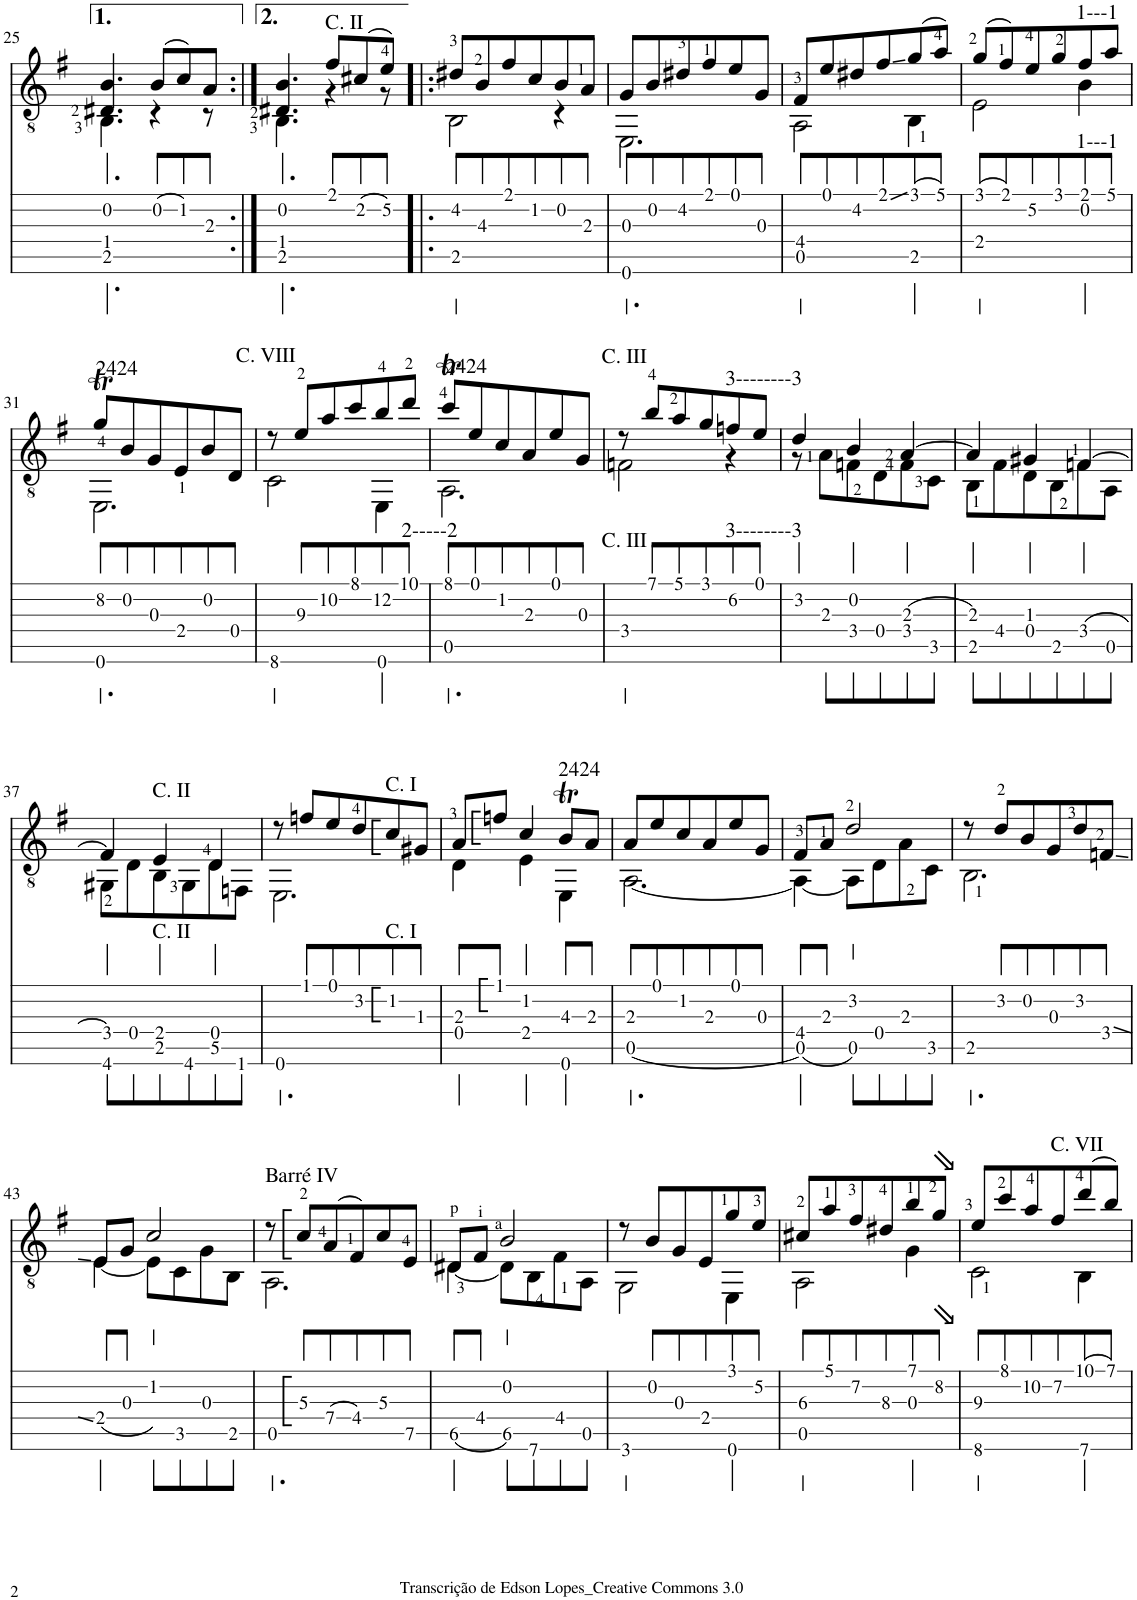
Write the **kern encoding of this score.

**kern	**kern
*part2	*part1
*staff2	*staff1
*I"Chitarra classica (Intavolatura)	*I"Guitar
!!LO:PB:g=z
*	*clefGv2
*k[f#]	*k[f#]
*M3/4	*M3/4
=25	=25
*^	*^
4.D#X/ 4.B/	4.BB\	4.D#X/ 4.B/	4.BB\
(8B/L	4r	(8B/L	4r
8c/)	.	8c/)	.
8A/J	8r	8A/J	8r
=26:|!	=26:|!	=26:|!	=26:|!
4.D#X/ 4.B/	4.BB\	4.D#X/ 4.B/	4.BB\
!	!	!LO:TX:a:t=C. II	!
8f#/L	4r	8f#/L	4r
(8c#X/	.	(8c#X/	.
8e/J)	8r	8e/J)	8r
=27!|:	=27!|:	=27!|:	=27!|:
8d#X/L	2BB\	8d#X/L	2BB\
8B/	.	8B/	.
8f#/	.	8f#/	.
8c/	.	8c/	.
8B/	4r	8B/	4r
8A/J	.	8A/J	.
=28	=28	=28	=28
8G/L	2.EE\	8G/L	2.EE\
8B/	.	8B/	.
8d#X/	.	8d#X/	.
8f#/	.	8f#/	.
8e/	.	8e/	.
8G/J	.	8G/J	.
=29	=29	=29	=29
8F#/L	2AA\	8F#/L	2AA\
8e/	.	8e/	.
8d#X/	.	8d#X/	.
8f#/	.	8f#/	.
(8g/	4BB\	(8g/	4BB\
8a/J)	.	8a/J)	.
=30	=30	=30	=30
(8g/L	2E\	(8g/L	2E\
8f#/)	.	8f#/)	.
8e/	.	8e/	.
8g/	.	8g/	.
!	!	!LO:TX:a:t=1---1	!
!LO:TX:a:t=1---1	!	!	!
8f#/	4B\	8f#/	4B\
8a/J	.	8a/J	.
!!LO:LB:g=z	!!
=31	=31	=31	=31
!	!	!LO:TX:a:t=2424	!
8g/L	2.EE\	8gT/L	2.EE\
8B/	.	8B/	.
8G/	.	8G/	.
8E/	.	8E/	.
8B/	.	8B/	.
8D/J	.	8D/J	.
=32	=32	=32	=32
!	!	!LO:TX:a:t=C. VIII	!
8r	2C\	8r	2C\
8e/L	.	8e/L	.
8a/	.	8a/	.
8cc/	.	8cc/	.
8b/	4EE\	8b/	4EE\
!LO:TX:a:t=2-----2	!	!	!
8dd/J	.	8dd/J	.
=33	=33	=33	=33
!	!	!LO:TX:a:t=2424	!
8cc/L	2.AA\	8ccT/L	2.AA\
8e/	.	8e/	.
8c/	.	8c/	.
8A/	.	8A/	.
8e/	.	8e/	.
8G/J	.	8G/J	.
=34	=34	=34	=34
!	!	!LO:TX:a:t=C. III	!
!LO:TX:a:t=C. III	!	!	!
8r	2Fn\	8r	2Fn\
8b/L	.	8b/L	.
8a/	.	8a/	.
8g/	.	8g/	.
!	!	!LO:TX:a:t=3--------3	!
!LO:TX:a:t=3--------3	!	!	!
8fn/	4r	8fn/	4r
8e/J	.	8e/J	.
=35	=35	=35	=35
4d/	8r	4d/	8r
.	8A\L	.	8A\L
4B/	8Fn\	4B/	8Fn\
.	8D\	.	8D\
[4A/	8F\	[4A/	8F\
.	8C\J	.	8C\J
=36	=36	=36	=36
4A/]	8BB\L	4A/]	8BB\L
.	8F#\	.	8F#\
4G#X/	8D\	4G#X/	8D\
.	8BB\	.	8BB\
[4Fn/	8F\	[4Fn/	8F\
.	8AA\J	.	8AA\J
!!LO:LB:g=z	!!
=37	=37	=37	=37
4F/]	8GG#X\L	4F/]	8GG#X\L
.	8D\	.	8D\
!	!	!LO:TX:a:t=C. II	!
!LO:TX:a:t=C. II	!	!	!
4E/	8BB\	4E/	8BB\
.	8GG#\	.	8GG#\
4D/	8D\	4D/	8D\
.	8FFn\J	.	8FFn\J
=38	=38	=38	=38
8r	2.EE\	8r	2.EE\
8fn/L	.	8fn/L	.
8e/	.	8e/	.
8d/	.	8d/	.
!	!	!LO:TX:a:t=C. I	!
!LO:TX:a:t=C. I	!	!	!
8c/	.	8c/	.
8G#X/J	.	8G#X/J	.
=39	=39	=39	=39
8A/L	4D\	8A/L	4D\
8fn/J	.	8fn/J	.
4c/	4E\	4c/	4E\
!	!	!LO:TX:a:t=2424	!
8B/L	4EE\	8Bt/L	4EE\
8A/J	.	8A/J	.
=40	=40	=40	=40
8A/L	[2.AA\	8A/L	[2.AA\
8e/	.	8e/	.
8c/	.	8c/	.
8A/	.	8A/	.
8e/	.	8e/	.
8G/J	.	8G/J	.
=41	=41	=41	=41
8F#/L	4AA\_	8F#/L	4AA\_
8A/J	.	8A/J	.
2d/	8AA\L]	2d/	8AA\L]
.	8D\	.	8D\
.	8A\	.	8A\
.	8C\J	.	8C\J
=42	=42	=42	=42
8r	2.BB\	8r	2.BB\
8d/L	.	8d/L	.
8B/	.	8B/	.
8G/	.	8G/	.
8d/	.	8d/	.
8Fn/J	.	8Fn/J	.
!!LO:LB:g=z	!!
=43	=43	=43	=43
8E/L	[4E\	8E/L	[4E\
8G/J	.	8G/J	.
2c/	8E\L]	2c/	8E\L]
.	8C\	.	8C\
.	8G\	.	8G\
.	8BB\J	.	8BB\J
=44	=44	=44	=44
!	!	!LO:TX:a:t=Barré IV	!
8r	2.AA\	8r	2.AA\
8c/L	.	8c/L	.
(8A/	.	(8A/	.
8F#/)	.	8F#/)	.
8c/	.	8c/	.
8E/J	.	8E/J	.
=45	=45	=45	=45
8D#X/L	[4D#\	8D#X/L	[4D#\
8F#/J	.	8F#/J	.
2B/	8D#\L]	2B/	8D#\L]
.	8BB\	.	8BB\
.	8F#\	.	8F#\
.	8AA\J	.	8AA\J
=46	=46	=46	=46
8r	2GG\	8r	2GG\
8B/L	.	8B/L	.
8G/	.	8G/	.
8E/	.	8E/	.
8g/	4EE\	8g/	4EE\
8e/J	.	8e/J	.
=47	=47	=47	=47
8c#X/L	2AA\	8c#X/L	2AA\
8a/	.	8a/	.
8f#/	.	8f#/	.
8d#X/	.	8d#X/	.
8b/	4G\	8b/	4G\
8g/J	.	8g/J	.
=48	=48	=48	=48
!	!	!LO:TX:a:B:t=⇘	!
!LO:TX:a:B:t=⇘	!	!	!
8e/L	2C\	8e/L	2C\
8cc/	.	8cc/	.
8a/	.	8a/	.
!	!	!LO:TX:a:t=C. VII	!
8f#/	.	8f#/	.
(8dd/	4BB\	(8dd/	4BB\
8b/J)	.	8b/J)	.
*v	*v	*	*
*	*v	*v
=	=
*-	*-
